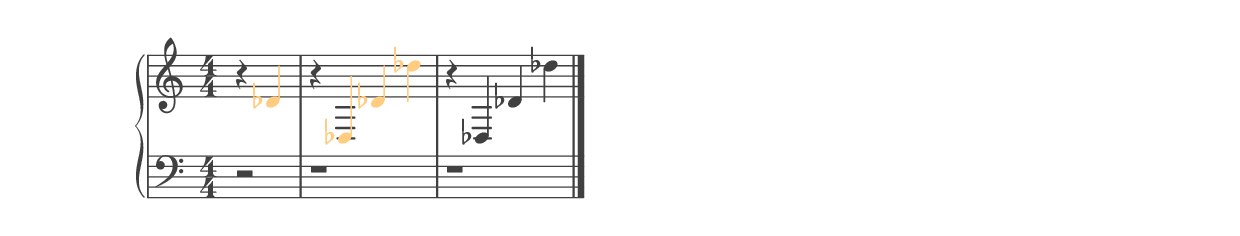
%% ----------------------------------------------------------------------------
%% Generated on: 2018 December 27
%% Note Name: D4b
%% Octave: 4
%% Clef: treble
%% Filename: 077-41-4-treble-D4b
%% ----------------------------------------------------------------------------

\version "2.19.82"

\include "../piano_note_colors.ly"

\header {
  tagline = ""
}

upper = {
  \clef treble
  \numericTimeSignature
  \override NoteHead.color = #colorized-note
  \override Stem.color = #colorized-note
  \override Accidental.color = #colorized-note
  % treble note in color
  r4 des'4
  % treble octave in color
  r4 des4 des'4 des''4
  \override NoteHead.color = #default-black
  \override Stem.color = #default-black
  \override Accidental.color = #default-black
  % treble octave repeat in black
  r4 des4 des'4 des''4
  \bar "|."
}

lower = {
  \clef bass
  \numericTimeSignature
  \override NoteHead.color = #colorized-note
  \override Stem.color = #colorized-note
  \override Accidental.color = #colorized-note
  % bass note in color
  r2
  % bass octave in color
  r1
  \override NoteHead.color = #default-black
  \override Stem.color = #default-black
  \override Accidental.color = #default-black
  % bass octave repeat in black
  r1
}

\score {
  \new PianoStaff <<
    \context Score
    \applyContext #(override-color-for-all-grobs default-black)
    \time 4/4
    \partial 2
    \new Staff = upper { \upper }
    \new Staff = lower { \lower }
  >>
  \layout { }
  \midi { }
}